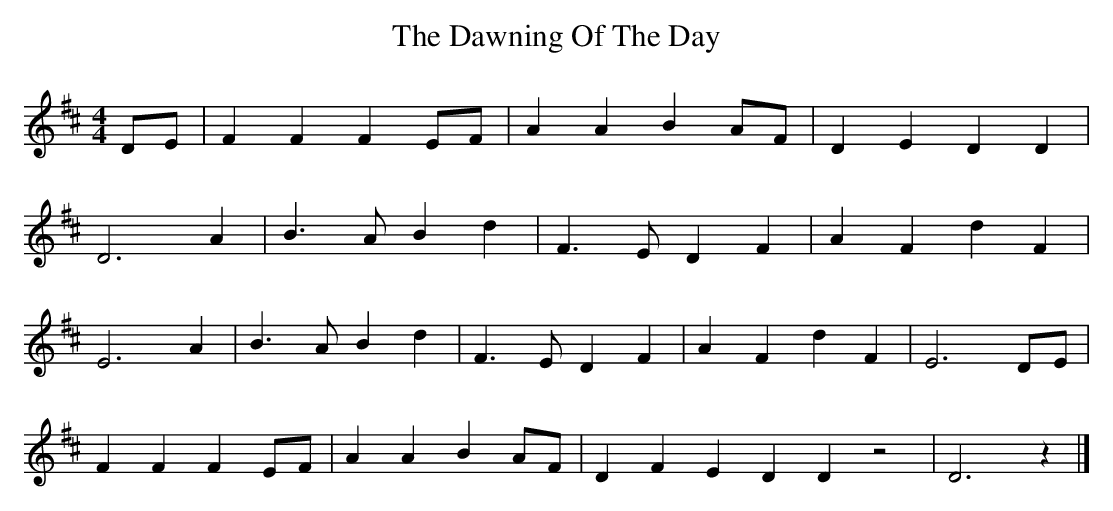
X:1
T: Dawning Of The Day, The
M: 4/4
L: 1/16
K: Dmaj
D2E2 |F4 F4 F4 E2F2 |A4 A4 B4 A2F2 |D4 E4 D4 D4 |
D12 A4 |B6 A2 B4 d4 |F6 E2 D4 F4 |A4 F4 d4 F4 |
E12 A4 |B6 A2 B4 d4 |F6 E2 D4 F4 |A4 F4 d4 F4 |E12 D2E2 |
F4 F4 F4 E2F2 |A4 A4 B4 A2F2 |D4 F4 E4 D4 D4 z8 |D12 z4 |]
